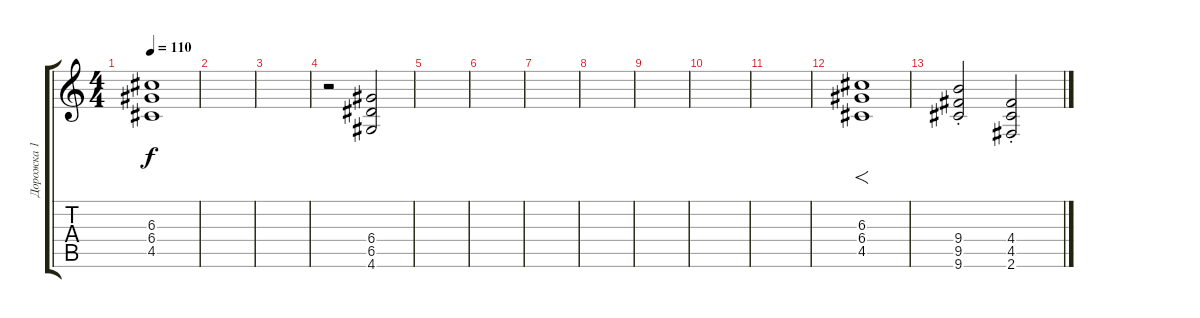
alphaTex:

\track ("Дорожка 1" "Дорожка 1") {instrument distortionguitar}
\staff {score tabs}
\tuning (E4 B3 G3 D3 A2 E2) {hide}
\ts (4 4)
\tempo 110
\clef g2
\ks c
(6.3 6.4 4.5).1{dy f} |
|
|
r.2 (6.4 6.5 4.6).2 |
|
|
|
|
|
|
|
(6.3 6.4 4.5).1{f} |
(9.4{st} 9.5{st} 9.6{st}).2 (4.4{st} 4.5{st} 2.6{st}).2
